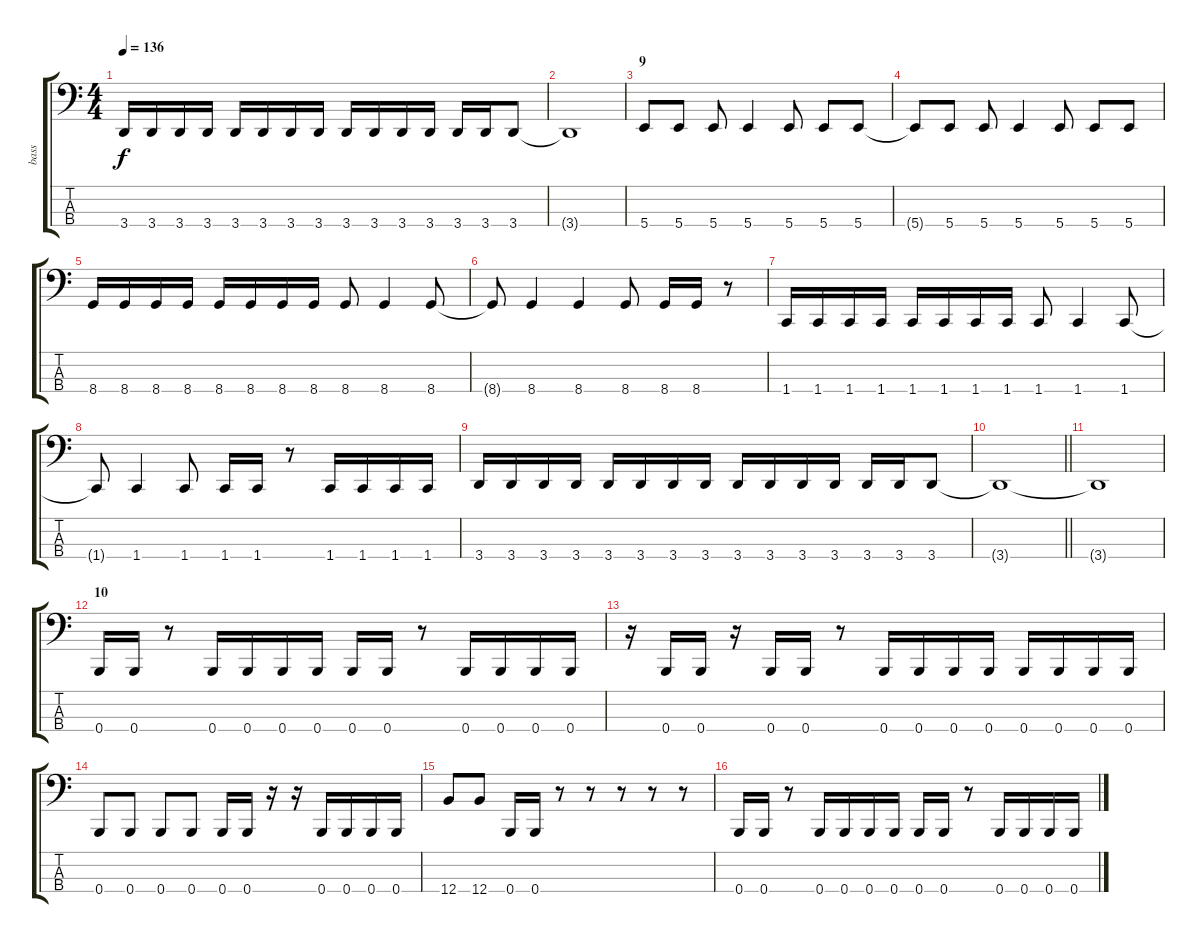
\track ("bass" "bass") {instrument electricbassfinger}
\staff {score tabs}
\tuning (E2 B1 Gb1 B0) {hide}
\ts (4 4)
\tempo 136
\clef f4
\ks c
3.4.16{dy f} 3.4.16 3.4.16 3.4.16 3.4.16 3.4.16 3.4.16 3.4.16 3.4.16 3.4.16 3.4.16 3.4.16 3.4.16 3.4.16 3.4.8 |
3.4{t}.1 |
\section ("" "9")
5.4.8 5.4.8 5.4.8 5.4.4 5.4.8 5.4.8 5.4.8 |
5.4{t}.8 5.4.8 5.4.8 5.4.4 5.4.8 5.4.8 5.4.8 |
8.4.16 8.4.16 8.4.16 8.4.16 8.4.16 8.4.16 8.4.16 8.4.16 8.4.8 8.4.4 8.4.8 |
8.4{t}.8 8.4.4 8.4.4 8.4.8 8.4.16 8.4.16 r.8 |
1.4.16 1.4.16 1.4.16 1.4.16 1.4.16 1.4.16 1.4.16 1.4.16 1.4.8 1.4.4 1.4.8 |
1.4{t}.8 1.4.4 1.4.8 1.4.16 1.4.16 r.8 1.4.16 1.4.16 1.4.16 1.4.16 |
3.4.16 3.4.16 3.4.16 3.4.16 3.4.16 3.4.16 3.4.16 3.4.16 3.4.16 3.4.16 3.4.16 3.4.16 3.4.16 3.4.16 3.4.8 |
\barLineRight lightlight
3.4{t}.1 |
3.4{t}.1 |
\section ("" "10")
0.4.16 0.4.16 r.8 0.4.16 0.4.16 0.4.16 0.4.16 0.4.16 0.4.16 r.8 0.4.16 0.4.16 0.4.16 0.4.16 |
r.16 0.4.16 0.4.16 r.16 0.4.16 0.4.16 r.8 0.4.16 0.4.16 0.4.16 0.4.16 0.4.16 0.4.16 0.4.16 0.4.16 |
0.4.8 0.4.8 0.4.8 0.4.8 0.4.16 0.4.16 r.16 r.16 0.4.16 0.4.16 0.4.16 0.4.16 |
12.4.8 12.4.8 0.4.16 0.4.16 r.8 r.8 r.8 r.8 r.8 |
0.4.16 0.4.16 r.8 0.4.16 0.4.16 0.4.16 0.4.16 0.4.16 0.4.16 r.8 0.4.16 0.4.16 0.4.16 0.4.16
